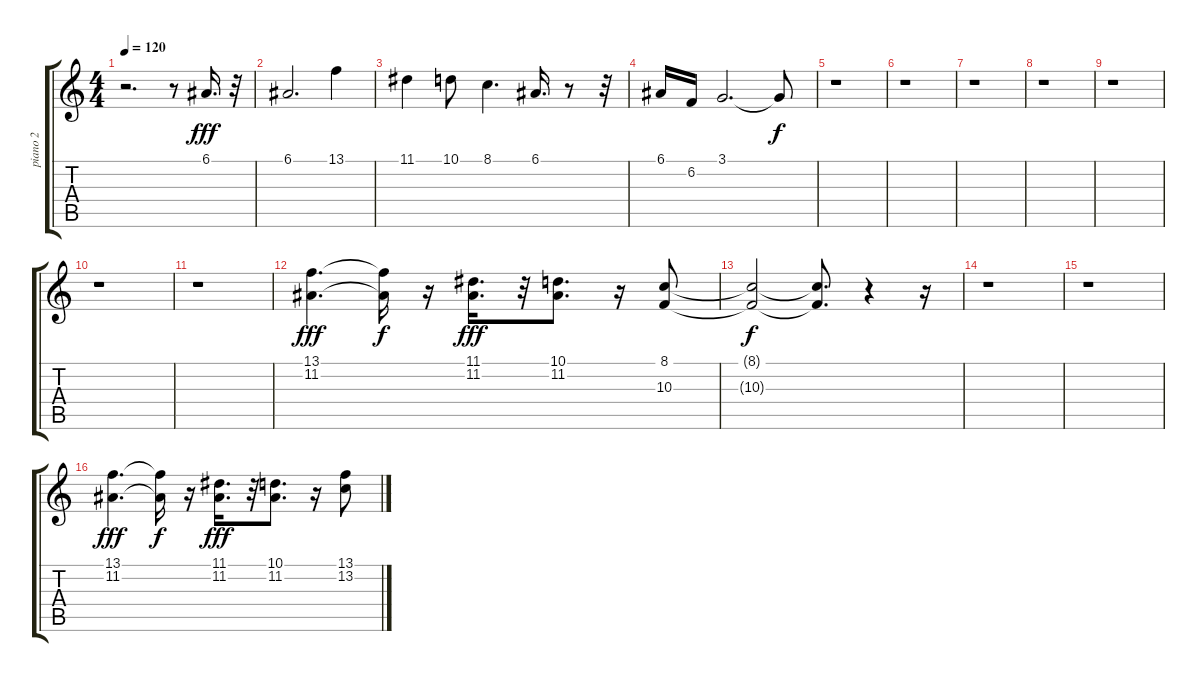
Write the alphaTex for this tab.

\track ("piano 2" "piano 2") {instrument trumpet}
\staff {score tabs}
\tuning (E4 B3 G3 D3 A2 E2) {hide}
\ts (4 4)
\tempo 120
\clef g2
\ks c
r.2{d dy f} r.8 6.1.16{d dy fff} r.32 |
6.1.2{d} 13.1.4 |
11.1.4 10.1.8 8.1.4{d} 6.1.16{d} r.8 r.32 |
6.1.16 6.2.16 3.1.2{d} 3.1{t}.8{dy f} |
r.1 |
r.1 |
r.1 |
r.1 |
r.1 |
r.1 |
r.1 |
(13.1 11.2).4{d dy fff} (13.1{t} 11.2{t}).16{dy f} r.16 (11.1 11.2).16{d dy fff} r.32 (10.1 11.2).8{d} r.16 (8.1 10.3).8 |
(8.1{t} 10.3{t}).2{dy f} (8.1{t} 10.3{t}).8{d} r.4 r.16 |
r.1 |
r.1 |
(13.1 11.2).4{d dy fff} (13.1{t} 11.2{t}).16{dy f} r.16 (11.1 11.2).16{d dy fff} r.32 (10.1 11.2).8{d} r.16 (13.1 13.2).8
